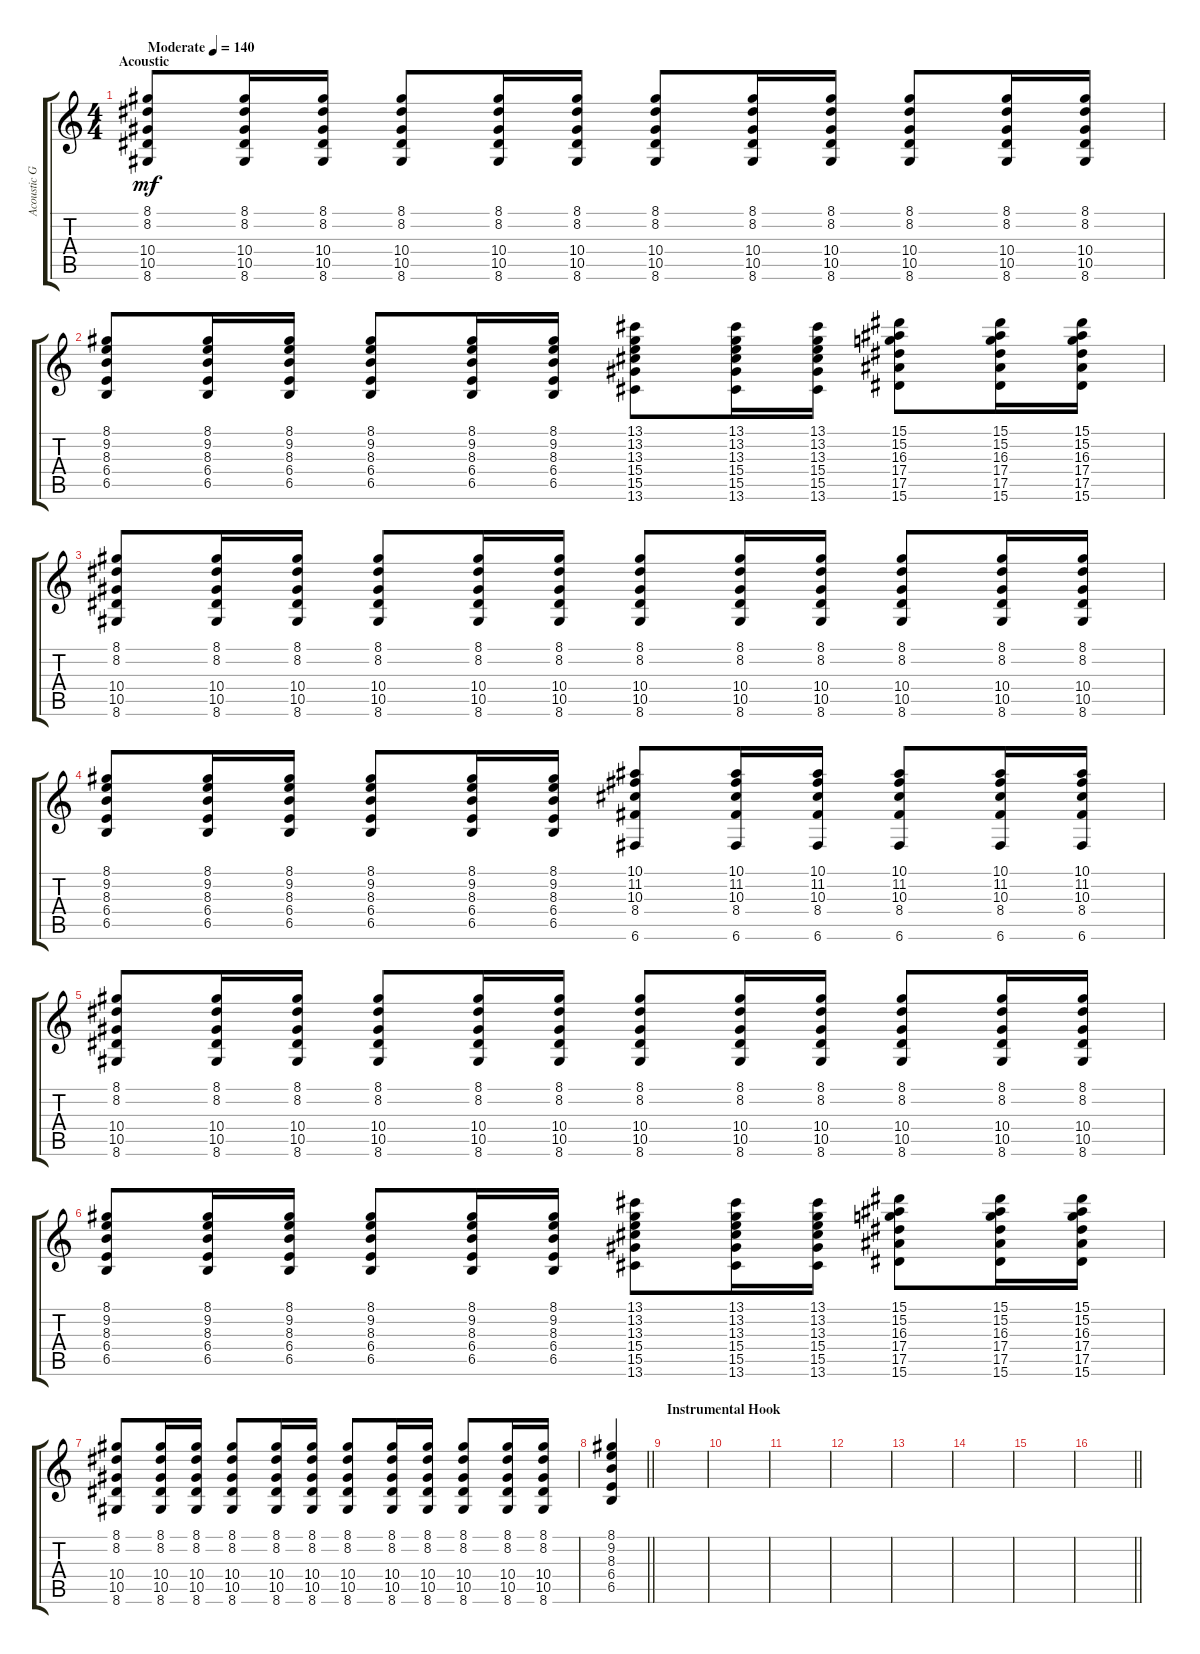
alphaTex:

\track ("Acoustic Guitar" "Acoustic G") {instrument acousticguitarsteel}
\staff {score tabs}
\tuning (C4 G3 Eb3 Bb2 F2 C2) {hide}
\ts (4 4)
\section ("" "Acoustic")
\tempo (140 "Moderate")
\clef g2
\ks c
(8.1 8.2 10.4 10.5 8.6).8{dy mf instrument acousticguitarsteel} (8.1 8.2 10.4 10.5 8.6).16 (8.1 8.2 10.4 10.5 8.6).16 (8.1 8.2 10.4 10.5 8.6).8 (8.1 8.2 10.4 10.5 8.6).16 (8.1 8.2 10.4 10.5 8.6).16 (8.1 8.2 10.4 10.5 8.6).8 (8.1 8.2 10.4 10.5 8.6).16 (8.1 8.2 10.4 10.5 8.6).16 (8.1 8.2 10.4 10.5 8.6).8 (8.1 8.2 10.4 10.5 8.6).16 (8.1 8.2 10.4 10.5 8.6).16 |
(8.1 9.2 8.3 6.4 6.5).8 (8.1 9.2 8.3 6.4 6.5).16 (8.1 9.2 8.3 6.4 6.5).16 (8.1 9.2 8.3 6.4 6.5).8 (8.1 9.2 8.3 6.4 6.5).16 (8.1 9.2 8.3 6.4 6.5).16 (13.1 13.2 13.3 15.4 15.5 13.6).8 (13.1 13.2 13.3 15.4 15.5 13.6).16 (13.1 13.2 13.3 15.4 15.5 13.6).16 (15.1 15.2 16.3 17.4 17.5 15.6).8 (15.1 15.2 16.3 17.4 17.5 15.6).16 (15.1 15.2 16.3 17.4 17.5 15.6).16 |
(8.1 8.2 10.4 10.5 8.6).8 (8.1 8.2 10.4 10.5 8.6).16 (8.1 8.2 10.4 10.5 8.6).16 (8.1 8.2 10.4 10.5 8.6).8 (8.1 8.2 10.4 10.5 8.6).16 (8.1 8.2 10.4 10.5 8.6).16 (8.1 8.2 10.4 10.5 8.6).8 (8.1 8.2 10.4 10.5 8.6).16 (8.1 8.2 10.4 10.5 8.6).16 (8.1 8.2 10.4 10.5 8.6).8 (8.1 8.2 10.4 10.5 8.6).16 (8.1 8.2 10.4 10.5 8.6).16 |
(8.1 9.2 8.3 6.4 6.5).8 (8.1 9.2 8.3 6.4 6.5).16 (8.1 9.2 8.3 6.4 6.5).16 (8.1 9.2 8.3 6.4 6.5).8 (8.1 9.2 8.3 6.4 6.5).16 (8.1 9.2 8.3 6.4 6.5).16 (10.1 11.2 10.3 8.4 6.6).8 (10.1 11.2 10.3 8.4 6.6).16 (10.1 11.2 10.3 8.4 6.6).16 (10.1 11.2 10.3 8.4 6.6).8 (10.1 11.2 10.3 8.4 6.6).16 (10.1 11.2 10.3 8.4 6.6).16 |
(8.1 8.2 10.4 10.5 8.6).8 (8.1 8.2 10.4 10.5 8.6).16 (8.1 8.2 10.4 10.5 8.6).16 (8.1 8.2 10.4 10.5 8.6).8 (8.1 8.2 10.4 10.5 8.6).16 (8.1 8.2 10.4 10.5 8.6).16 (8.1 8.2 10.4 10.5 8.6).8 (8.1 8.2 10.4 10.5 8.6).16 (8.1 8.2 10.4 10.5 8.6).16 (8.1 8.2 10.4 10.5 8.6).8 (8.1 8.2 10.4 10.5 8.6).16 (8.1 8.2 10.4 10.5 8.6).16 |
(8.1 9.2 8.3 6.4 6.5).8 (8.1 9.2 8.3 6.4 6.5).16 (8.1 9.2 8.3 6.4 6.5).16 (8.1 9.2 8.3 6.4 6.5).8 (8.1 9.2 8.3 6.4 6.5).16 (8.1 9.2 8.3 6.4 6.5).16 (13.1 13.2 13.3 15.4 15.5 13.6).8 (13.1 13.2 13.3 15.4 15.5 13.6).16 (13.1 13.2 13.3 15.4 15.5 13.6).16 (15.1 15.2 16.3 17.4 17.5 15.6).8 (15.1 15.2 16.3 17.4 17.5 15.6).16 (15.1 15.2 16.3 17.4 17.5 15.6).16 |
(8.1 8.2 10.4 10.5 8.6).8 (8.1 8.2 10.4 10.5 8.6).16 (8.1 8.2 10.4 10.5 8.6).16 (8.1 8.2 10.4 10.5 8.6).8 (8.1 8.2 10.4 10.5 8.6).16 (8.1 8.2 10.4 10.5 8.6).16 (8.1 8.2 10.4 10.5 8.6).8 (8.1 8.2 10.4 10.5 8.6).16 (8.1 8.2 10.4 10.5 8.6).16 (8.1 8.2 10.4 10.5 8.6).8 (8.1 8.2 10.4 10.5 8.6).16 (8.1 8.2 10.4 10.5 8.6).16 |
\barLineRight lightlight
(8.1 9.2 8.3 6.4 6.5).4 |
\section ("" "Instrumental Hook")
|
|
|
|
|
|
|
\barLineRight lightlight
